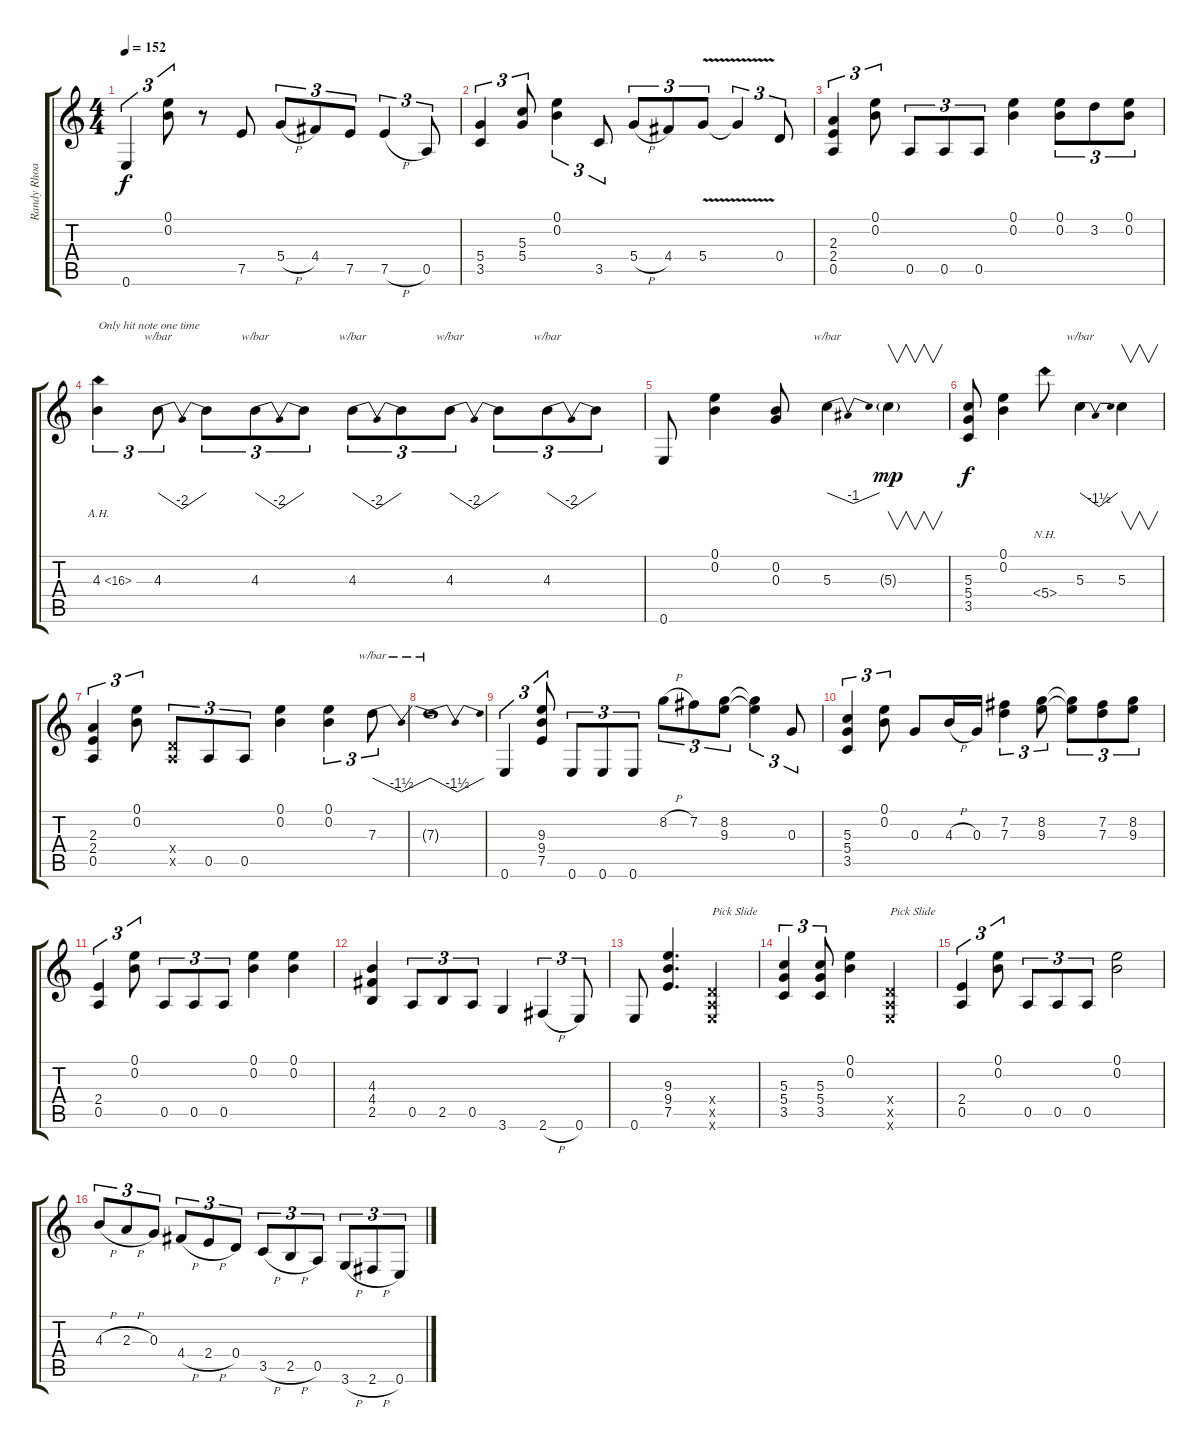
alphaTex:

\track ("Randy Rhoads" "Randy Rhoa") {instrument overdrivenguitar}
\staff {score tabs}
\tuning (E4 B3 G3 D3 A2 E2) {hide}
\ts (4 4)
\tempo 152
\clef g2
\ks c
0.6.4{tu (3 2) dy f balance 8 instrument overdrivenguitar} (0.1 0.2).8{tu (3 2)} r.8 7.5.8 5.4{h}.8{tu (3 2)} 4.4.8{tu (3 2)} 7.5.8{tu (3 2)} 7.5{h}.4{tu (3 2)} 0.5.8{tu (3 2)} |
(5.4 3.5).4{tu (3 2)} (5.3 5.4).8{tu (3 2)} (0.1 0.2).4{tu (3 2)} 3.5.8{tu (3 2)} 5.4{h}.8{tu (3 2)} 4.4.8{tu (3 2)} 5.4{v}.8{tu (3 2)} 5.4{t}.4{tu (3 2)} 0.4.8{tu (3 2)} |
(2.3 2.4 0.5).4{tu (3 2)} (0.1 0.2).8{tu (3 2)} 0.5.8{tu (3 2)} 0.5.8{tu (3 2)} 0.5.8{tu (3 2)} (0.1 0.2).4 (0.1 0.2).8{tu (3 2)} 3.2.8{tu (3 2)} (0.1 0.2).8{tu (3 2)} |
4.3{ah 12}.4{tu (3 2) txt "Only hit note one time"} 4.3.8{tu (3 2) tbe (dip default 0 0 30 -8 60 0)} 4.3{t}.8{tu (3 2)} 4.3.8{tu (3 2) tbe (dip default 0 0 30 -8 60 0)} 4.3{t}.8{tu (3 2)} 4.3.8{tu (3 2) tbe (dip default 0 0 30 -8 60 0)} 4.3{t}.8{tu (3 2)} 4.3.8{tu (3 2) tbe (dip default 0 0 30 -8 60 0)} 4.3{t}.8{tu (3 2)} 4.3.8{tu (3 2) tbe (dip default 0 0 30 -8 60 0)} 4.3{t}.8{tu (3 2)} |
0.6.8 (0.1 0.2).4 (0.2 0.3).8 5.3.4{tbe (dip default 0 0 30 -4 60 0)} 5.3{g}.4{v dy mp} |
(5.3 5.4 3.5).8{dy f} (0.1 0.2).4 5.4{nh}.8 5.3.4{tbe (dip default 0 0 30 -6 60 0)} 5.3.4{v} |
(2.3 2.4 0.5).4{tu (3 2)} (0.1 0.2).8{tu (3 2)} (0.4{x} 0.5{x}).8{tu (3 2)} 0.5.8{tu (3 2)} 0.5.8{tu (3 2)} (0.1 0.2).4 (0.1 0.2).4{tu (3 2)} 7.3.8{tu (3 2) tbe (dip default 0 0 30 -6 60 0)} |
7.3{t}.1{tbe (dip default 0 0 30 -6 60 0)} |
0.6.4{tu (3 2)} (9.3 9.4 7.5).8{tu (3 2)} 0.6.8{tu (3 2)} 0.6.8{tu (3 2)} 0.6.8{tu (3 2)} 8.2{h}.8{tu (3 2)} 7.2.8{tu (3 2)} (8.2 9.3).8{tu (3 2)} (8.2{t} 9.3{t}).4{tu (3 2)} 0.3.8{tu (3 2)} |
(5.3 5.4 3.5).4{tu (3 2)} (0.1 0.2).8{tu (3 2)} 0.3.8 4.3{h}.16 0.3.16 (7.2 7.3).4{tu (3 2)} (8.2 9.3).8{tu (3 2)} (8.2{t} 9.3{t}).8{tu (3 2)} (7.2 7.3).8{tu (3 2)} (8.2 9.3).8{tu (3 2)} |
(2.4 0.5).4{tu (3 2)} (0.1 0.2).8{tu (3 2)} 0.5.8{tu (3 2)} 0.5.8{tu (3 2)} 0.5.8{tu (3 2)} (0.1 0.2).4 (0.1 0.2).4 |
(4.3 4.4 2.5).4 0.5.8{tu (3 2)} 2.5.8{tu (3 2)} 0.5.8{tu (3 2)} 3.6.4 2.6{h}.4{tu (3 2)} 0.6.8{tu (3 2)} |
0.6.8 (9.3 9.4 7.5).4{d} (0.4{x} 0.5{x} 0.6{x}).2{txt "Pick Slide"} |
(5.3 5.4 3.5).4{tu (3 2)} (5.3 5.4 3.5).8{tu (3 2)} (0.1 0.2).4 (0.4{x} 0.5{x} 0.6{x}).2{txt "Pick Slide"} |
(2.4 0.5).4{tu (3 2)} (0.1 0.2).8{tu (3 2)} 0.5.8{tu (3 2)} 0.5.8{tu (3 2)} 0.5.8{tu (3 2)} (0.1 0.2).2 |
4.3{h}.8{tu (3 2)} 2.3{h}.8{tu (3 2)} 0.3.8{tu (3 2)} 4.4{h}.8{tu (3 2)} 2.4{h}.8{tu (3 2)} 0.4.8{tu (3 2)} 3.5{h}.8{tu (3 2)} 2.5{h}.8{tu (3 2)} 0.5.8{tu (3 2)} 3.6{h}.8{tu (3 2)} 2.6{h}.8{tu (3 2)} 0.6.8{tu (3 2)}
